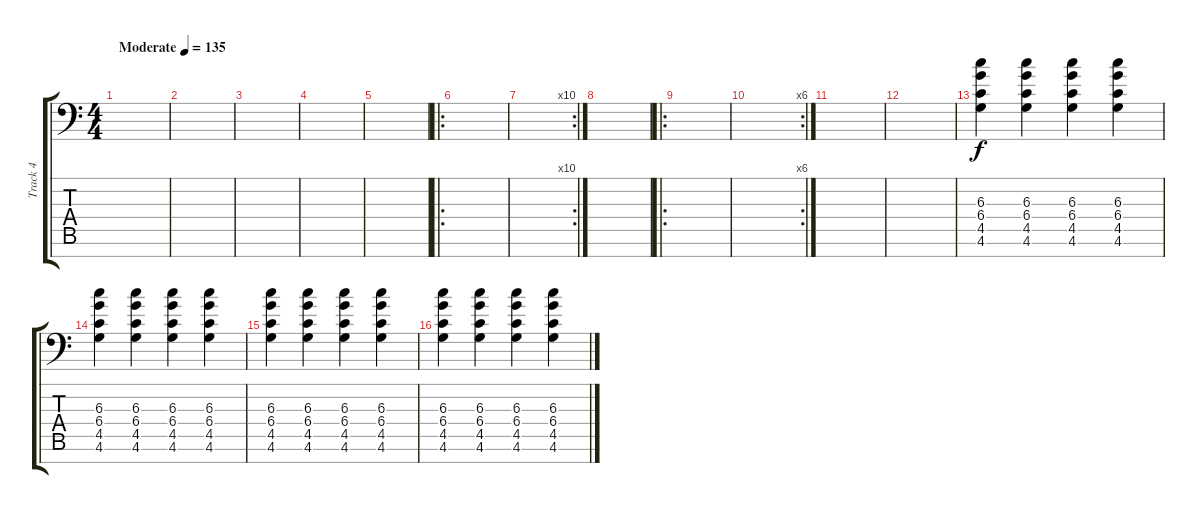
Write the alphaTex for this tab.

\track ("Track 4" "Track 4") {instrument distortionguitar}
\staff {score tabs}
\tuning (Eb4 Bb3 Gb3 Db3 Ab2 Eb2 Ab1) {hide}
\ts (4 4)
\tempo (135 "Moderate")
\clef f4
\ks c
|
|
|
|
|
\ro
|
\rc 10
|
|
\ro
|
\rc 6
|
|
|
(6.3 6.4 4.5 4.6).4 (6.3 6.4 4.5 4.6).4 (6.3 6.4 4.5 4.6).4 (6.3 6.4 4.5 4.6).4 |
(6.3 6.4 4.5 4.6).4 (6.3 6.4 4.5 4.6).4 (6.3 6.4 4.5 4.6).4 (6.3 6.4 4.5 4.6).4 |
(6.3 6.4 4.5 4.6).4 (6.3 6.4 4.5 4.6).4 (6.3 6.4 4.5 4.6).4 (6.3 6.4 4.5 4.6).4 |
(6.3 6.4 4.5 4.6).4 (6.3 6.4 4.5 4.6).4 (6.3 6.4 4.5 4.6).4 (6.3 6.4 4.5 4.6).4
